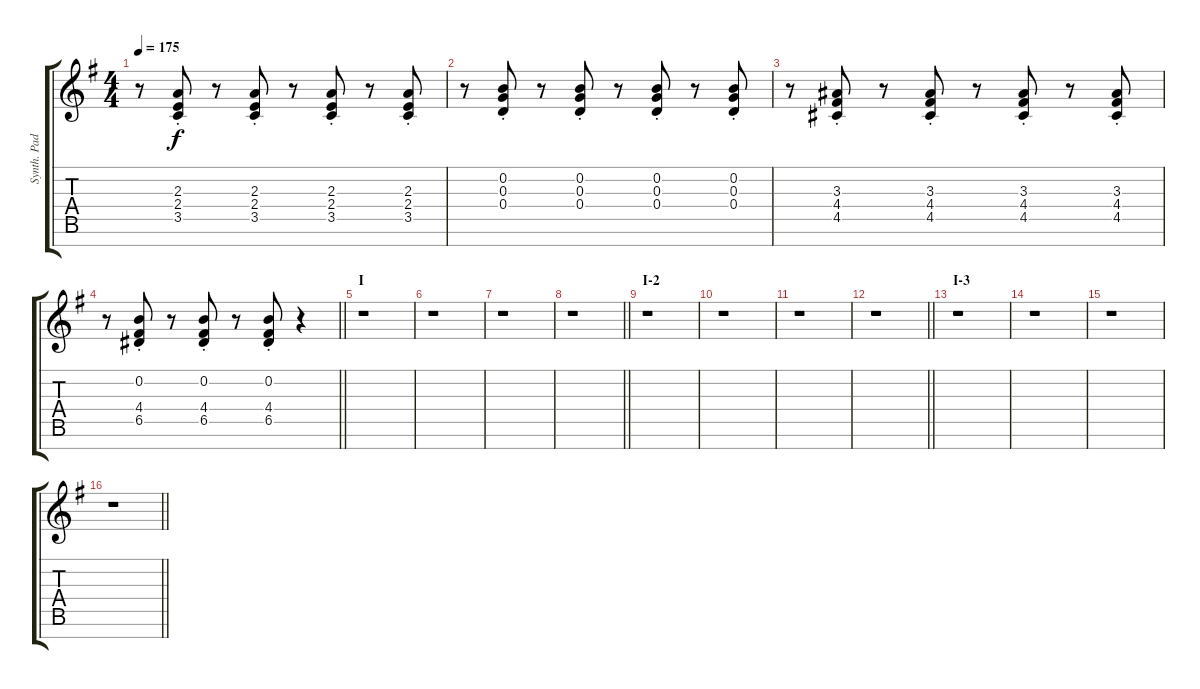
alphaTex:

\track ("Synth. Pad II" "Synth. Pad") {instrument lead3calliope}
\staff {score tabs}
\tuning (E5 B4 G4 D4 A3 E3 B2) {hide}
\ts (4 4)
\tempo 175
\clef g2
\ks g
r.8{dy fff} (2.3{st} 2.4{st} 3.5{st}).8{dy f} r.8 (2.3{st} 2.4{st} 3.5{st}).8 r.8 (2.3{st} 2.4{st} 3.5{st}).8 r.8 (2.3{st} 2.4{st} 3.5{st}).8 |
r.8 (0.2{st} 0.3{st} 0.4{st}).8 r.8 (0.2{st} 0.3{st} 0.4{st}).8 r.8 (0.2{st} 0.3{st} 0.4{st}).8 r.8 (0.2{st} 0.3{st} 0.4{st}).8 |
r.8 (3.3{st} 4.4{st} 4.5{st}).8 r.8 (3.3{st} 4.4{st} 4.5{st}).8 r.8 (3.3{st} 4.4{st} 4.5{st}).8 r.8 (3.3{st} 4.4{st} 4.5{st}).8 |
\barLineRight lightlight
r.8 (0.2{st} 4.4{st} 6.5{st}).8 r.8 (0.2{st} 4.4{st} 6.5{st}).8 r.8 (0.2{st} 4.4{st} 6.5{st}).8 r.4 |
\section ("" "I")
r.1 |
r.1 |
r.1 |
\barLineRight lightlight
r.1 |
\section ("" "I-2")
r.1 |
r.1 |
r.1 |
\barLineRight lightlight
r.1 |
\section ("" "I-3")
r.1 |
r.1 |
r.1 |
\barLineRight lightlight
r.1
